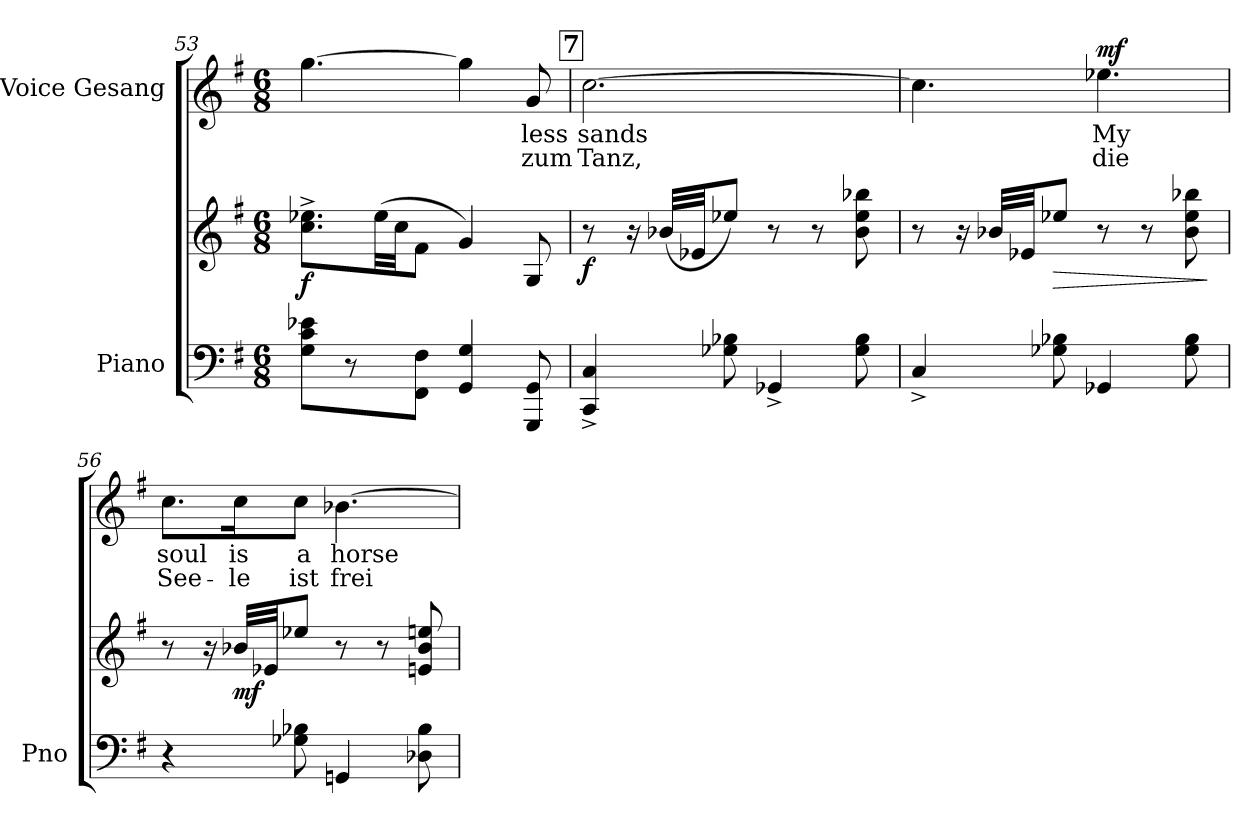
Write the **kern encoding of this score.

**kern	**kern	**dynam	**kern	**text	**text	**dynam
*part2	*part2	*part2	*part1	*part1	*part1	*part1
*staff3	*staff2	*staff2/3	*staff1	*staff1	*staff1	*staff1
*I"Piano	*	*	*I"Voice Gesang	*	*	*
*I'Pno	*	*	*	*	*	*
*clefF4	*clefG2	*	*clefG2	*	*	*
*k[f#]	*k[f#]	*	*k[f#]	*	*	*
*M6/8	*M6/8	*	*M6/8	*	*	*
=53	=53	=53	=53	=53	=53	=53
!	!	!LO:DY:b	!	!	!	!
8G\ 8c\ 8e-X\L	8.cc\^ 8.ee-X\^L	f	[4.gg\	.	.	.
8r	.	.	.	.	.	.
.	(32ee-\LL	.	.	.	.	.
.	32cc\JJ	.	.	.	.	.
8FF#\ 8F#\J	8f#\J	.	.	.	.	.
4GG/ 4G/	4g/)	.	4gg\]	.	.	.
8GGG/ 8GG/	8G/	.	8g/	-less	zum	.
!!LO:REH:place=s1:a:B:fs=14:t=7
=54	=54	=54	=54	=54	=54	=54
!	!	!LO:DY:b	!	!	!	!
4CC/^ 4C/^	8r	f	[2.cc\	sands	Tanz,	.
.	16r	.	.	.	.	.
.	(32b-X/LLL	.	.	.	.	.
.	32e-X/JJ	.	.	.	.	.
8G-X\ 8B-X\	8ee-X/J)	.	.	.	.	.
4GG-X^/	8r	.	.	.	.	.
.	8r	.	.	.	.	.
8G-\ 8B-\	8b-\ 8ee-\ 8bb-X\	.	.	.	.	.
=55	=55	=55	=55	=55	=55	=55
4C^/	8r	.	4.cc\]	.	.	.
.	16r	.	.	.	.	.
.	32b-X/LLL	.	.	.	.	.
.	32e-X/JJ	.	.	.	.	.
!	!	!LO:HP:b	!	!	!	!
8G-X\ 8B-X\	8ee-X/J	>	.	.	.	.
!	!	!	!	!	!	!LO:DY:a
4GG-X/	8r	.	4.ee-X\	My	die	mf
.	8r	.	.	.	.	.
8G-\ 8B-\	8b-\ 8ee-\ 8bb-X\	.	.	.	.	.
.	.	]	.	.	.	.
=56	=56	=56	=56	=56	=56	=56
4r	8r	.	8.cc\L	soul	See-	.
.	16r	.	.	.	.	.
!	!	!LO:DY:b	!	!	!	!
.	32b-X/LLL	mf	16cc\K	is	-le	.
.	32e-X/JJ	.	.	.	.	.
8G-X\ 8B-X\	8ee-X/J	.	8cc\J	a	ist	.
4GGn/	8r	.	[4.b-X\	horse	frei	.
.	8r	.	.	.	.	.
8D-X\ 8B-\	8en/ 8b-/ 8een/	.	.	.	.	.
=	=	=	=	=	=	=
*-	*-	*-	*-	*-	*-	*-
